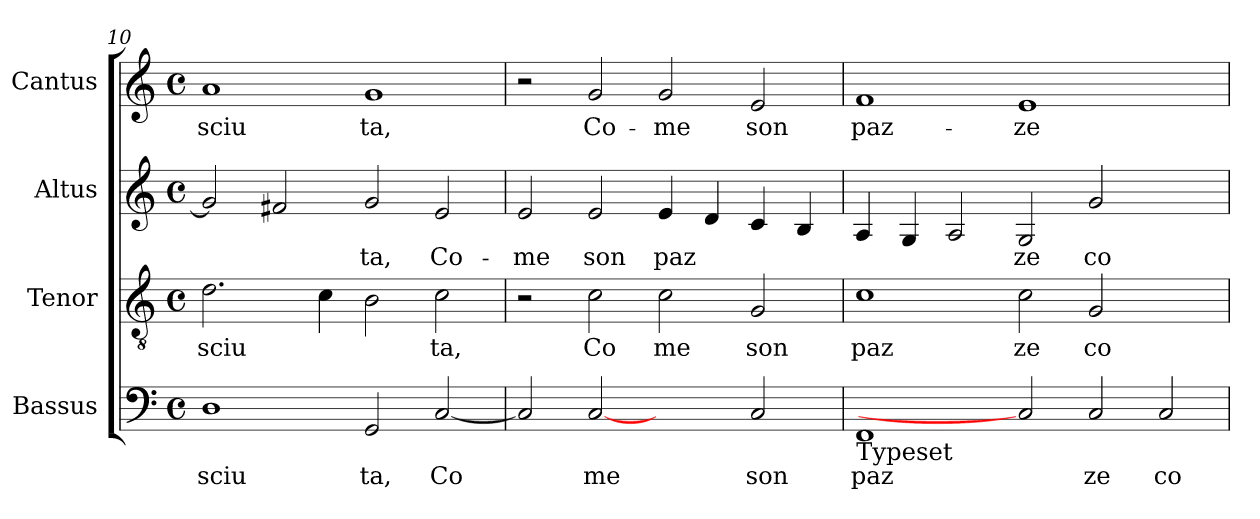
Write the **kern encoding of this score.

**kern	**text	**kern	**text	**kern	**text	**kern	**text
*part4	*part4	*part3	*part3	*part2	*part2	*part1	*part1
*staff4	*staff4	*staff3	*staff3	*staff2	*staff2	*staff1	*staff1
*I"Bassus	*	*I"Tenor	*	*I"Altus	*	*I"Cantus	*
*clefF4	*	*clefGv2	*	*clefG2	*	*clefG2	*
*k[]	*	*k[]	*	*k[]	*	*k[]	*
*C:	*	*C:	*	*C:	*	*C:	*
*M4/4	*	*M4/4	*	*M4/4	*	*M4/4	*
*met(c)	*	*met(c)	*	*met(c)	*	*met(c)	*
=10	=10	=10	=10	=10	=10	=10	=10
!	!LO:LY:b:cj	!	!LO:LY:b:cj	!	!LO:LY:b:cj	!	!LO:LY:b:cj
1D	sciu	2.d\	sciu	2g/]	--	1a	sciu
!	!	!	!	!	!LO:LY:b:cj	!	!
.	.	.	.	2f#/	--	.	.
!	!	!	!LO:LY:b:cj	!	!	!	!
.	.	4c\	.	.	.	.	.
!	!LO:LY:b:cj	!	!LO:LY:b:cj	!	!LO:LY:b:cj	!	!LO:LY:b:cj
2GG/	ta,	2B\	.	2g/	-ta,	1g	ta,
!	!LO:LY:b:cj	!	!LO:LY:b:cj	!	!LO:LY:b:cj	!	!
[<2C/	Co	2c\	ta,	2e/	Co-	.	.
!!LO:PB:g=z
=11	=11	=11	=11	=11	=11	=11	=11
!	!LO:LY:b:cj	!	!	!	!LO:LY:b:cj	!	!
2C/]	.	2r	.	2e/	-me	2r	.
!	!LO:LY:b:cj	!	!LO:LY:b:cj	!	!LO:LY:b:cj	!	!LO:LY:b:cj
[2C	me	2c\	Co	2e/	son	2g/	Co-
!	!	!	!LO:LY:b:cj	!	!LO:LY:b:cj	!	!LO:LY:b:cj
2ryy	.	2c\	me	4e/	paz-	2g/	-me
!	!	!	!	!	!LO:LY:b:cj	!	!
.	.	.	.	4d/	--	.	.
!	!LO:LY:b:cj	!	!LO:LY:b:cj	!	!LO:LY:b:cj	!	!LO:LY:b:cj
2C/	son	2G/	son	4c/	--	2e/	son
!	!	!	!	!	!LO:LY:b:cj	!	!
.	.	.	.	4B/	--	.	.
=12	=12	=12	=12	=12	=12	=12	=12
!LO:TX:b:t=Typeset	!	!	!	!	!	!	!
!	!LO:LY:b:cj	!	!LO:LY:b:cj	!	!LO:LY:b:cj	!	!LO:LY:b:cj
1FF	paz	1c	paz	4A/	--	1f	paz-
!	!	!	!	!	!LO:LY:b:cj	!	!
.	.	.	.	4G/	--	.	.
!	!	!	!	!	!LO:LY:b:cj	!	!
.	.	.	.	2A/	--	.	.
!	!	!	!LO:LY:b:cj	!	!LO:LY:b:cj	!	!LO:LY:b:cj
2C]	.	2c\	ze	2G/	-ze	1e	-ze
!	!LO:LY:b:cj	!	!LO:LY:b:cj	!	!LO:LY:b:cj	!	!
2C/	ze	2G/	co	2g/	co-	.	.
!	!LO:LY:b:cj	!	!	!	!	!	!
2C/	co	2ryy	.	2ryy	.	2ryy	.
=	=	=	=	=	=	=	=
*-	*-	*-	*-	*-	*-	*-	*-
